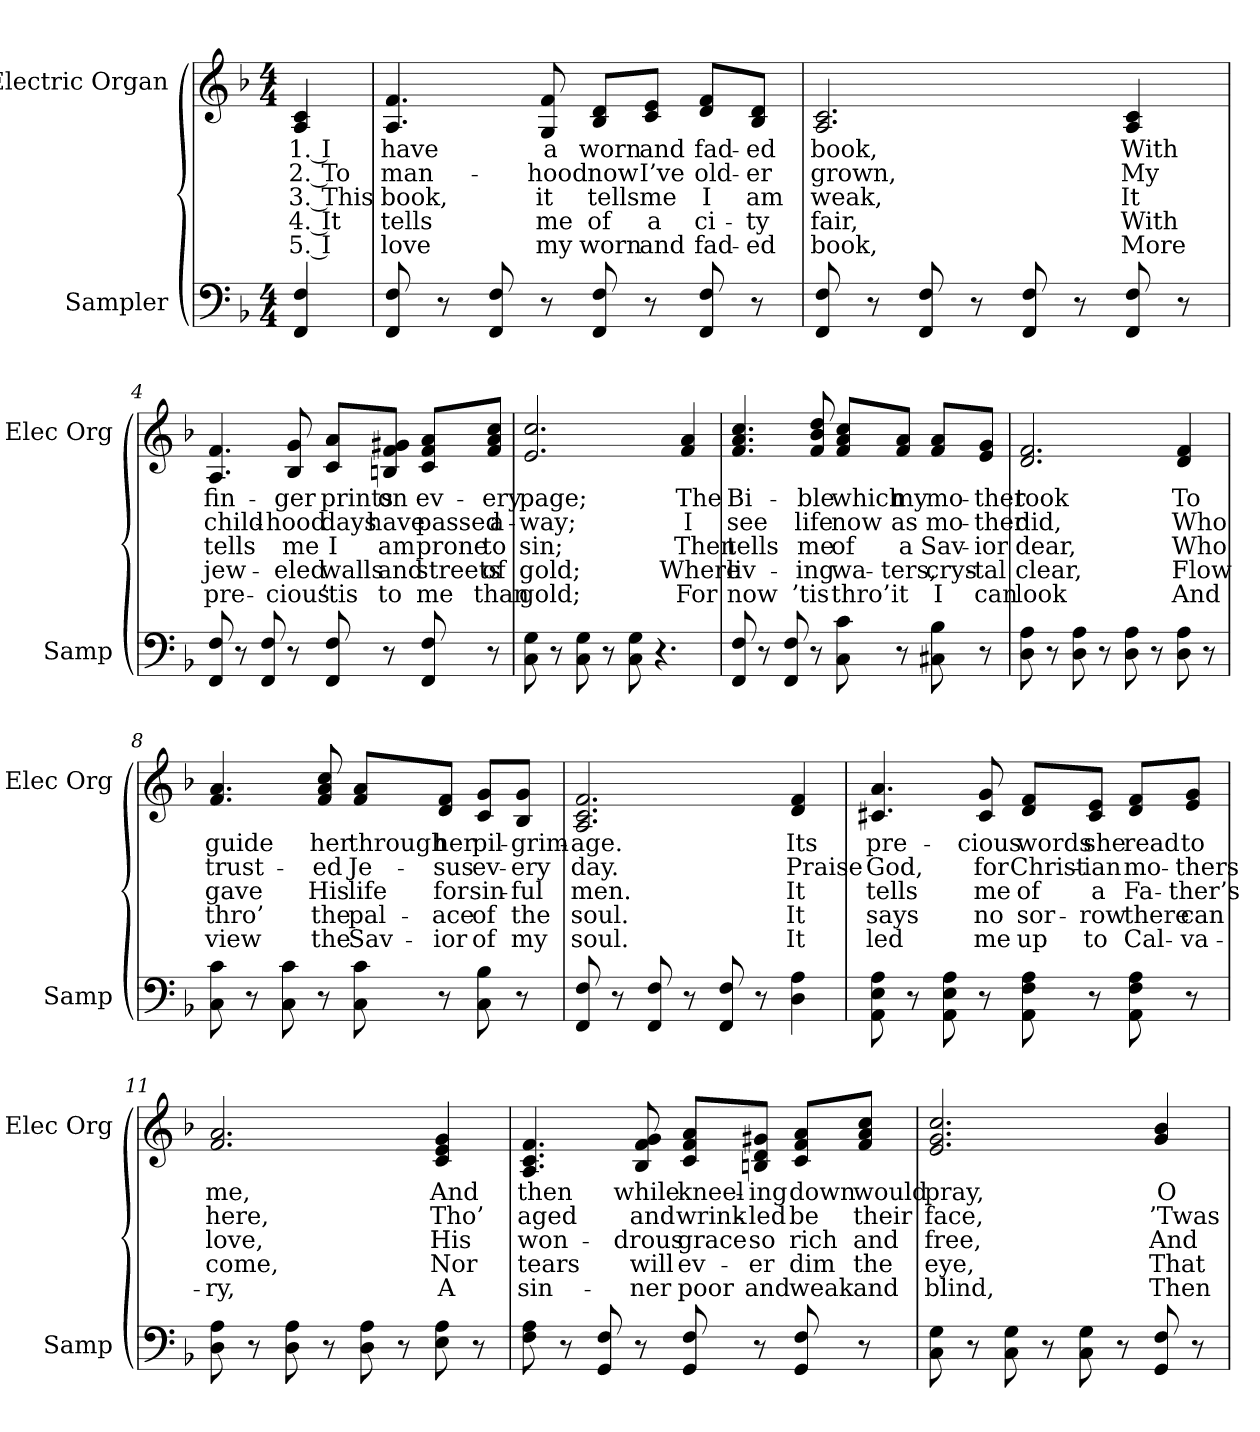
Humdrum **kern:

**kern	**kern	**text	**text	**text	**text	**text
*part2	*part1	*part1	*part1	*part1	*part1	*part1
*staff2	*staff1	*staff1	*staff1	*staff1	*staff1	*staff1
*I"Sampler	*I"Electric Organ	*	*	*	*	*
*I'Samp	*I'Elec Org	*	*	*	*	*
*clefF4	*clefG2	*	*	*	*	*
*k[b-]	*k[b-]	*	*	*	*	*
*F:	*F:	*	*	*	*	*
*M4/4	*M4/4	*	*	*	*	*
=1	=1	=1	=1	=1	=1	=1
4FF 4F	4A 4c	1. I	2. To	3. This	4. It	5. I
=2	=2	=2	=2	=2	=2	=2
8FF 8F	4.A 4.f	have	man-	book,	tells	love
8r	.	.	.	.	.	.
8FF 8F	.	.	.	.	.	.
8r	8G 8f	a	-hood	it	me	my
8FF 8F	8B-/ 8d/L	worn	now	tells	of	worn
8r	8c/ 8e/J	and	I’ve	me	a	and
8FF 8F	8d/ 8f/L	fad-	old-	I	ci-	fad-
8r	8B-/ 8d/J	-ed	-er	am	-ty	-ed
=3	=3	=3	=3	=3	=3	=3
8FF 8F	2.A 2.c	book,	grown,	weak,	fair,	book,
8r	.	.	.	.	.	.
8FF 8F	.	.	.	.	.	.
8r	.	.	.	.	.	.
8FF 8F	.	.	.	.	.	.
8r	.	.	.	.	.	.
8FF 8F	4A 4c	With	My	It	With	More
8r	.	.	.	.	.	.
=4	=4	=4	=4	=4	=4	=4
8FF 8F	4.A 4.f	fin-	child-	tells	jew-	pre-
8r	.	.	.	.	.	.
8FF 8F	.	.	.	.	.	.
8r	8B- 8g	-ger	-hood	me	-eled	-cious
8FF 8F	8c/ 8a/L	prints	days	I	walls	’tis
8r	8Bn/ 8f/ 8g#X/J	on	have	am	and	to
8FF 8F	8c/ 8f/ 8a/L	ev-	passed	prone	streets	me
8r	8f/ 8a/ 8cc/J	-ery	a-	to	of	than
=5	=5	=5	=5	=5	=5	=5
8C 8G	2.e 2.cc	page;	-way;	sin;	gold;	gold;
8r	.	.	.	.	.	.
8C 8G	.	.	.	.	.	.
8r	.	.	.	.	.	.
8C 8G	.	.	.	.	.	.
4.r	.	.	.	.	.	.
.	4f/ 4a/	The	I	Then	Where	For
=6	=6	=6	=6	=6	=6	=6
8FF 8F	4.f/ 4.a/ 4.cc/	Bi-	see	tells	liv-	now
8r	.	.	.	.	.	.
8FF 8F	.	.	.	.	.	.
8r	8f/ 8b-/ 8dd/	-ble	life	me	-ing	’tis
8C 8c	8f/ 8a/ 8cc/L	which	now	of	wa-	thro’
8r	8f/ 8a/J	my	as	a	-ters,	it
8C#X 8B-	8f/ 8a/L	mo-	mo-	Sav-	crys-	I
8r	8e/ 8g/J	-ther	-ther	-ior	-tal	can
=7	=7	=7	=7	=7	=7	=7
8D 8A	2.d 2.f	took	did,	dear,	clear,	look
8r	.	.	.	.	.	.
8D 8A	.	.	.	.	.	.
8r	.	.	.	.	.	.
8D 8A	.	.	.	.	.	.
8r	.	.	.	.	.	.
8D 8A	4d 4f	To	Who	Who	Flow	And
8r	.	.	.	.	.	.
=8	=8	=8	=8	=8	=8	=8
8C 8c	4.f 4.a	guide	trust-	gave	thro’	view
8r	.	.	.	.	.	.
8C 8c	.	.	.	.	.	.
8r	8f 8a 8cc	her	-ed	His	the	the
8C 8c	8f/ 8a/L	through	Je-	life	pal-	Sav-
8r	8d/ 8f/J	her	-sus	for	-ace	-ior
8C 8B-	8c/ 8g/L	pil-	ev-	sin-	of	of
8r	8B-/ 8g/J	-grim-	-ery	-ful	the	my
=9	=9	=9	=9	=9	=9	=9
8FF 8F	2.A 2.c 2.f	-age.	day.	men.	soul.	soul.
8r	.	.	.	.	.	.
8FF 8F	.	.	.	.	.	.
8r	.	.	.	.	.	.
8FF 8F	.	.	.	.	.	.
8r	.	.	.	.	.	.
4D 4A	4d/ 4f/	Its	Praise	It	It	It
=10	=10	=10	=10	=10	=10	=10
8AA 8E 8A	4.c#X/ 4.a/	pre-	God,	tells	says	led
8r	.	.	.	.	.	.
8AA 8E 8A	.	.	.	.	.	.
8r	8c#/ 8g/	-cious	for	me	no	me
8AA 8F 8A	8d/ 8f/L	words	Christ-	of	sor-	up
8r	8c#/ 8e/J	she	-ian	a	-row	to
8AA 8F 8A	8d/ 8f/L	read	mo-	Fa-	there	Cal-
8r	8e/ 8g/J	to	-thers	-ther’s	can	-va-
=11	=11	=11	=11	=11	=11	=11
8D 8A	2.f 2.a	me,	here,	love,	come,	-ry,
8r	.	.	.	.	.	.
8D 8A	.	.	.	.	.	.
8r	.	.	.	.	.	.
8D 8A	.	.	.	.	.	.
8r	.	.	.	.	.	.
8E 8A	4c/ 4e/ 4g/	And	Tho’	His	Nor	A
8r	.	.	.	.	.	.
=12	=12	=12	=12	=12	=12	=12
8F 8A	4.A/ 4.c/ 4.f/	then	aged	won-	tears	sin-
8r	.	.	.	.	.	.
8GG 8F	.	.	.	.	.	.
8r	8B-/ 8f/ 8g/	while	and	-drous	will	-ner
8GG 8F	8c/ 8f/ 8a/L	kneel-	wrink-	grace	ev-	poor
8r	8Bn/ 8d/ 8g#X/J	-ing	-led	so	-er	and
8GG 8F	8c/ 8f/ 8a/L	down	be	rich	dim	weak
8r	8f/ 8a/ 8cc/J	would	their	and	the	and
=13	=13	=13	=13	=13	=13	=13
8C 8G	2.e 2.g 2.cc	pray,	face,	free,	eye,	blind,
8r	.	.	.	.	.	.
8C 8G	.	.	.	.	.	.
8r	.	.	.	.	.	.
8C 8G	.	.	.	.	.	.
8r	.	.	.	.	.	.
8GG 8F	4g 4b-	O	’Twas	And	That	Then
8r	.	.	.	.	.	.
=	=	=	=	=	=	=
*-	*-	*-	*-	*-	*-	*-
